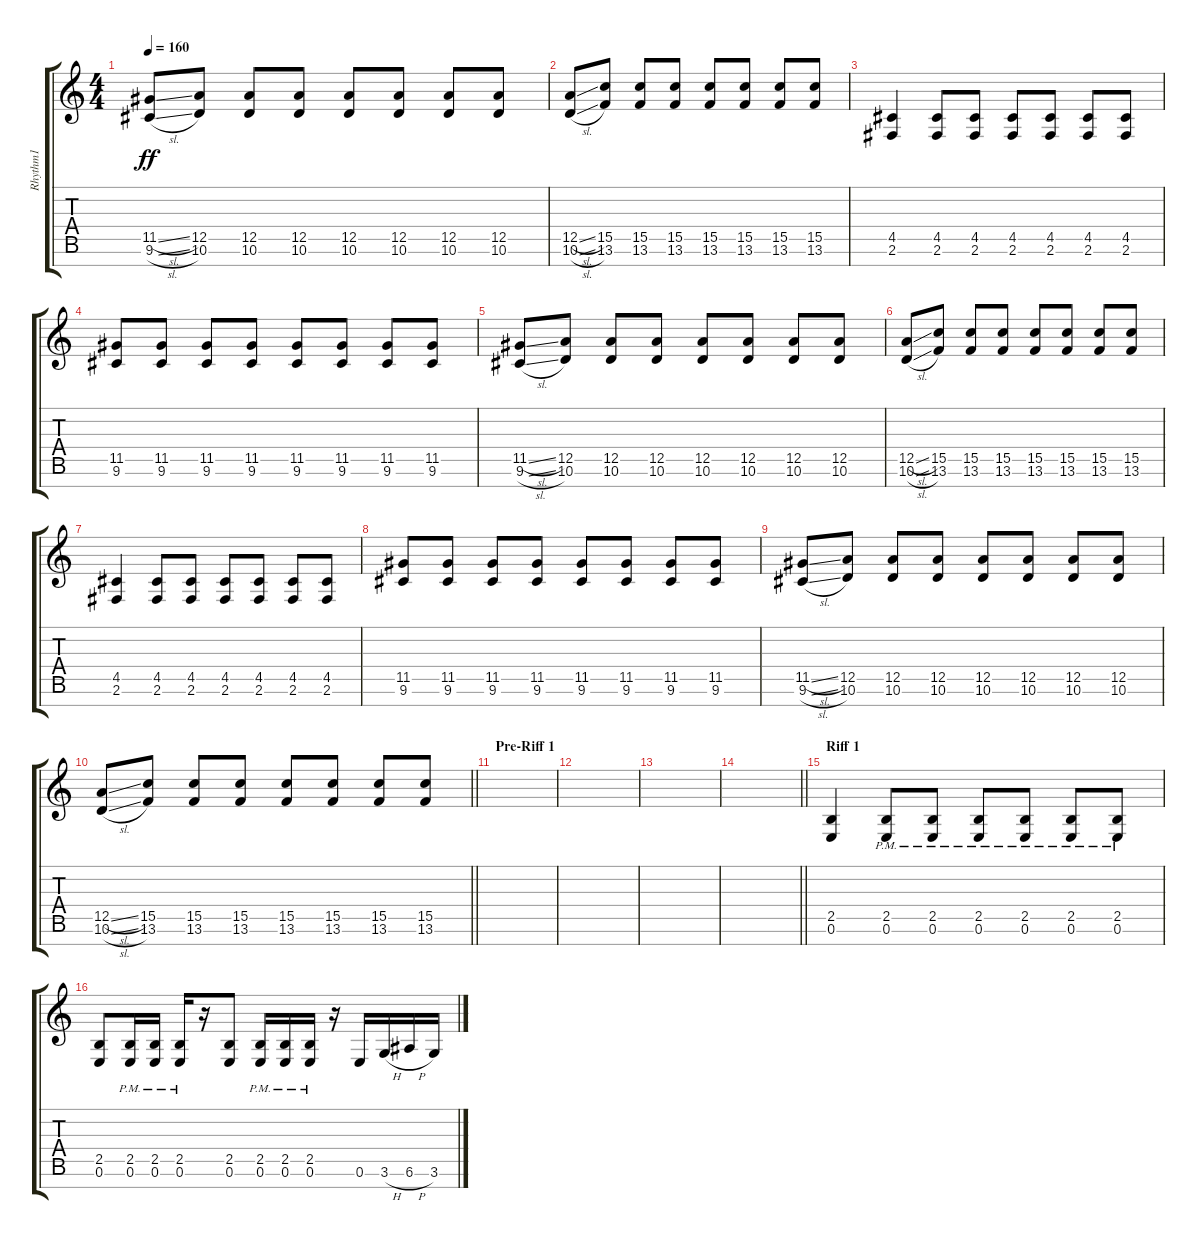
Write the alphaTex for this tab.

\track ("Rhythm1" "Rhythm1") {instrument distortionguitar}
\staff {score tabs}
\tuning (E4 B3 G3 D3 A2 E2 B1) {hide}
\ts (4 4)
\tempo 160
\clef g2
\ks c
(11.5{sl} 9.6{sl}).8{dy ff} (12.5 10.6).8 (12.5 10.6).8 (12.5 10.6).8 (12.5 10.6).8 (12.5 10.6).8 (12.5 10.6).8 (12.5 10.6).8 |
(12.5{sl} 10.6{sl}).8 (15.5 13.6).8 (15.5 13.6).8 (15.5 13.6).8 (15.5 13.6).8 (15.5 13.6).8 (15.5 13.6).8 (15.5 13.6).8 |
(4.5 2.6).4 (4.5 2.6).8 (4.5 2.6).8 (4.5 2.6).8 (4.5 2.6).8 (4.5 2.6).8 (4.5 2.6).8 |
(11.5 9.6).8 (11.5 9.6).8 (11.5 9.6).8 (11.5 9.6).8 (11.5 9.6).8 (11.5 9.6).8 (11.5 9.6).8 (11.5 9.6).8 |
(11.5{sl} 9.6{sl}).8 (12.5 10.6).8 (12.5 10.6).8 (12.5 10.6).8 (12.5 10.6).8 (12.5 10.6).8 (12.5 10.6).8 (12.5 10.6).8 |
(12.5{sl} 10.6{sl}).8 (15.5 13.6).8 (15.5 13.6).8 (15.5 13.6).8 (15.5 13.6).8 (15.5 13.6).8 (15.5 13.6).8 (15.5 13.6).8 |
(4.5 2.6).4 (4.5 2.6).8 (4.5 2.6).8 (4.5 2.6).8 (4.5 2.6).8 (4.5 2.6).8 (4.5 2.6).8 |
(11.5 9.6).8 (11.5 9.6).8 (11.5 9.6).8 (11.5 9.6).8 (11.5 9.6).8 (11.5 9.6).8 (11.5 9.6).8 (11.5 9.6).8 |
(11.5{sl} 9.6{sl}).8 (12.5 10.6).8 (12.5 10.6).8 (12.5 10.6).8 (12.5 10.6).8 (12.5 10.6).8 (12.5 10.6).8 (12.5 10.6).8 |
\barLineRight lightlight
(12.5{sl} 10.6{sl}).8 (15.5 13.6).8 (15.5 13.6).8 (15.5 13.6).8 (15.5 13.6).8 (15.5 13.6).8 (15.5 13.6).8 (15.5 13.6).8 |
\section ("" "Pre-Riff 1")
|
|
|
\barLineRight lightlight
|
\section ("" "Riff 1")
(2.5 0.6).4 (2.5{pm} 0.6{pm}).8 (2.5{pm} 0.6{pm}).8 (2.5{pm} 0.6{pm}).8 (2.5{pm} 0.6{pm}).8 (2.5{pm} 0.6{pm}).8 (2.5{pm} 0.6{pm}).8 |
(2.5 0.6).8 (2.5{pm} 0.6{pm}).16 (2.5{pm} 0.6{pm}).16 (2.5{pm} 0.6{pm}).16 r.16 (2.5 0.6).8 (2.5{pm} 0.6{pm}).16 (2.5{pm} 0.6{pm}).16 (2.5{pm} 0.6{pm}).16 r.16 0.6.16 3.6{h}.16 6.6{h}.16 3.6.16
